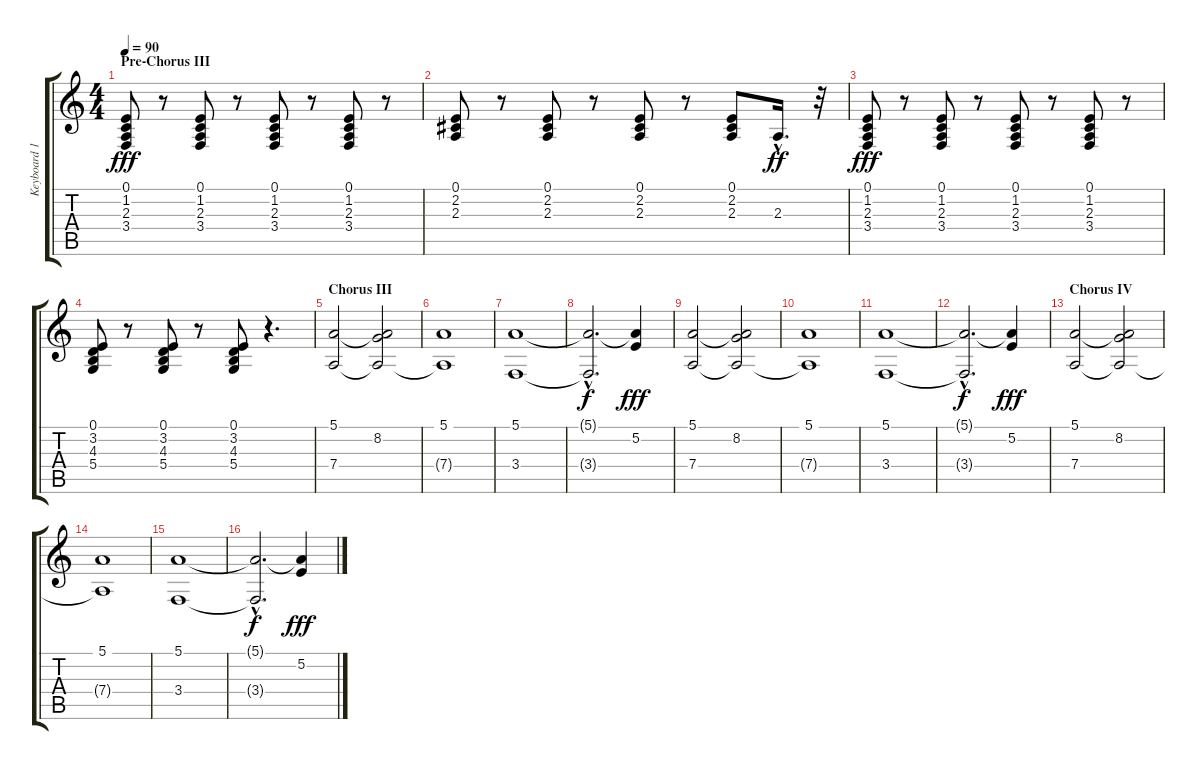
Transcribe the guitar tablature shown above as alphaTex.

\track ("Keyboard 1" "Keyboard 1") {instrument flute}
\staff {score tabs}
\tuning (E4 B3 G3 D3 A2 E2) {hide}
\ts (4 4)
\section ("" "Pre-Chorus III")
\tempo 90
\clef g2
\ks c
(0.1 1.2 2.3 3.4).8{dy fff volume 4 balance 0 instrument lead4chiff} r.8 (0.1 1.2 2.3 3.4).8 r.8 (0.1 1.2 2.3 3.4).8 r.8 (0.1 1.2 2.3 3.4).8 r.8 |
(0.1 2.2 2.3).8 r.8 (0.1 2.2 2.3).8 r.8 (0.1 2.2 2.3).8 r.8 (0.1 2.2 2.3).8 2.3{hac}.16{d dy ff} r.32 |
(0.1 1.2 2.3 3.4).8{dy fff} r.8 (0.1 1.2 2.3 3.4).8 r.8 (0.1 1.2 2.3 3.4).8 r.8 (0.1 1.2 2.3 3.4).8 r.8 |
(0.1 3.2 4.3 5.4).8 r.8 (0.1 3.2 4.3 5.4).8 r.8 (0.1 3.2 4.3 5.4).8 r.4{d} |
\section ("" "Chorus III")
(5.1 7.4).2{volume 5 balance 0} (5.1{t} 8.2 7.4{t}).2 |
(5.1 7.4{t}).1 |
(5.1 3.4).1 |
(5.1{t} 3.4{hac t}).2{d dy f} (5.1{t} 5.2).4{dy fff} |
(5.1 7.4).2 (5.1{t} 8.2 7.4{t}).2 |
(5.1 7.4{t}).1 |
(5.1 3.4).1 |
(5.1{t} 3.4{hac t}).2{d dy f} (5.1{t} 5.2).4{dy fff} |
\section ("" "Chorus IV")
(5.1 7.4).2{volume 5 balance 0} (5.1{t} 8.2 7.4{t}).2 |
(5.1 7.4{t}).1 |
(5.1 3.4).1 |
(5.1{t} 3.4{hac t}).2{d dy f} (5.1{t} 5.2).4{dy fff}
